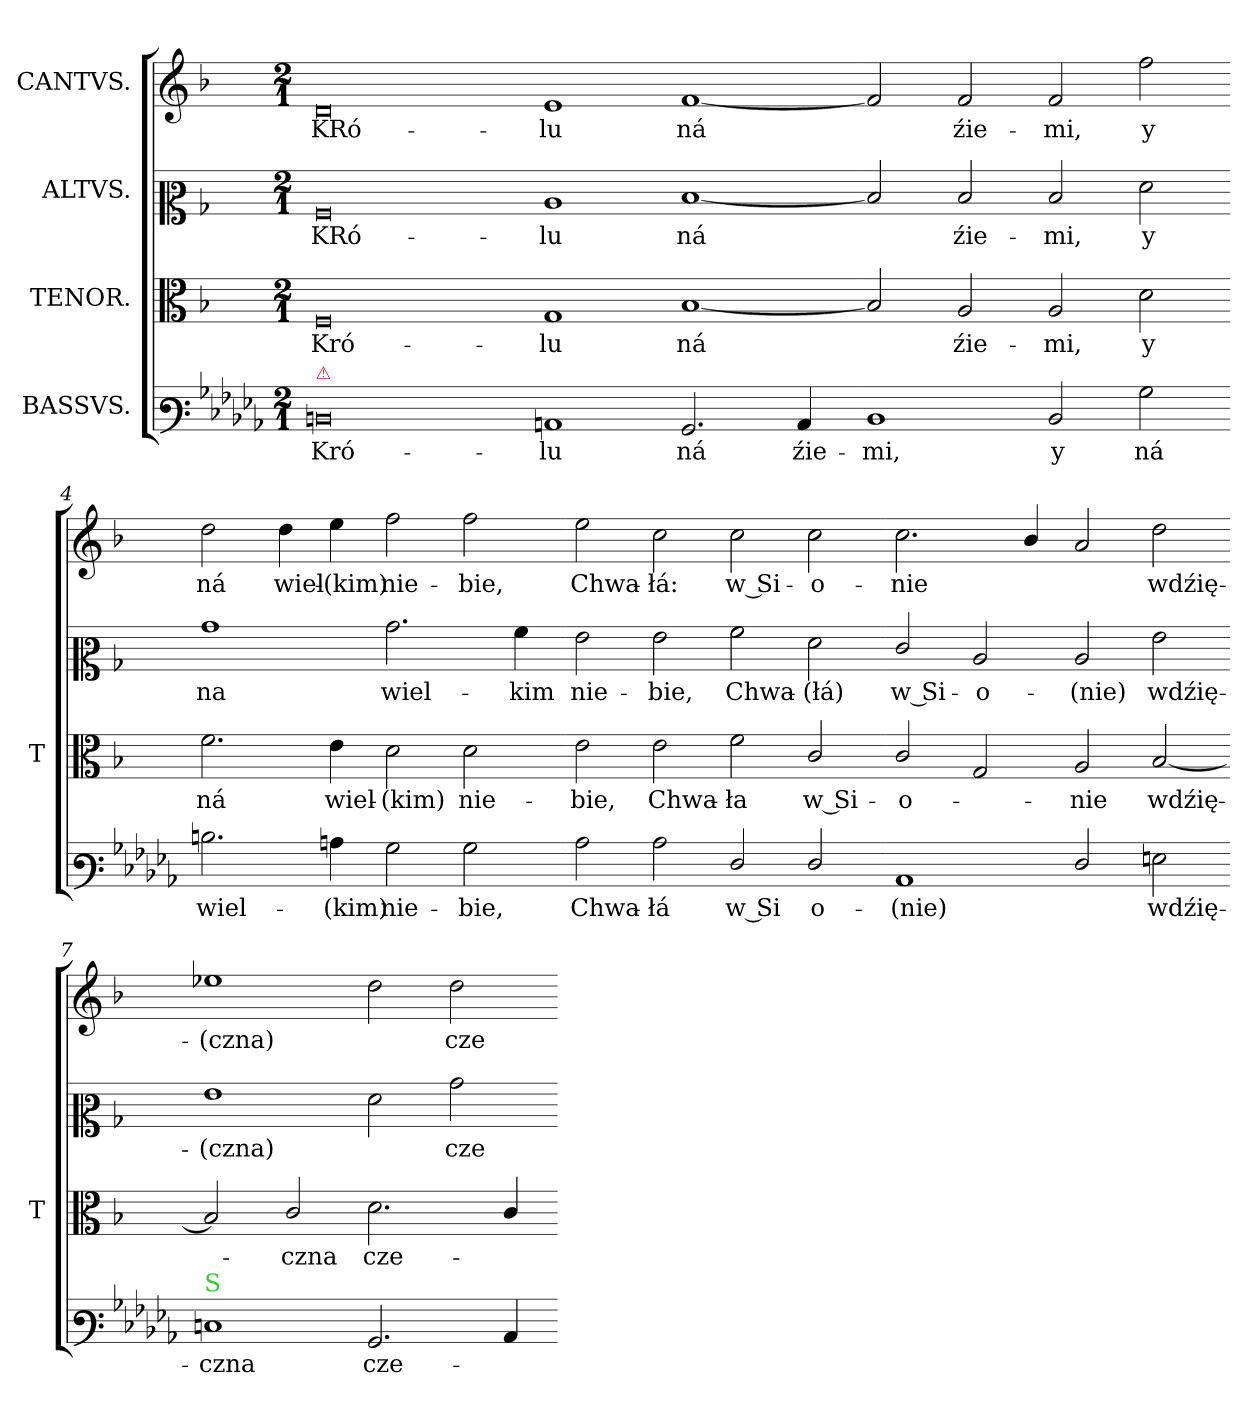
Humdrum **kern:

**kern	**text	**kern	**text	**kern	**text	**kern	**text
*part4	*part4	*part3	*part3	*part2	*part2	*part1	*part1
*staff4	*staff4	*staff3	*staff3	*staff2	*staff2	*staff1	*staff1
*I"BASSVS.	*	*I"TENOR.	*	*I"ALTVS.	*	*I"CANTVS.	*
*	*	*I'T	*	*	*	*	*
*clefF3	*	*clefC3	*	*clefC2	*	*clefG2	*
*k[b-e-a-d-g-c-]	*	*k[b-]	*	*k[b-]	*	*k[b-]	*
*M2/1	*	*M2/1	*	*M2/1	*	*M2/1	*
*MM300	*	*MM300	*	*MM300	*	*MM300	*
=1	=1	=1	=1	=1	=1	=1	=1
!LO:TX:a:color=crimson:t=⚠	!	!	!	!	!	!	!
0D/	Kró-	0F/	Kró-	0A/	KRó-	0d/	KRó-
=2-	=2-	=2-	=2-	=2-	=2-	=2-	=2-
1C/	-lu	1G/	-lu	1c/	-lu	1e/	-lu
2.BB-/	ná	[1B-/	ná	[1d/	ná	[1f/	ná
4C/	źie-	.	.	.	.	.	.
=3-	=3-	=3-	=3-	=3-	=3-	=3-	=3-
1D/	-mi,	2B-/]	.	2d/]	.	2f/]	.
.	.	2A/	źie-	2d/	źie-	2f/	źie-
2D/	y	2A/	-mi,	2d/	-mi,	2f/	-mi,
2B-\	ná	2d\	y	2f\	y	2ff\	y
=4-	=4-	=4-	=4-	=4-	=4-	=4-	=4-
2.d\	wiel-	2.f\	ná	1b-\	na	2dd\	ná
.	.	.	.	.	.	4dd\	wiel-
4c\	-(kim)	4e\	wiel-	.	.	4ee\	-(kim)
2B-\	nie-	2d\	-(kim)	2.b-\	wiel-	2ff\	nie-
2B-\	-bie,	2d\	nie-	.	.	2ff\	-bie,
.	.	.	.	4a\	-kim	.	.
=5-	=5-	=5-	=5-	=5-	=5-	=5-	=5-
2c\	Chwa-	2e\	-bie,	2g\	nie-	2ee\	Chwa-
2c\	-łá	2e\	Chwa-	2g\	-bie,	2cc\	-łá:
2F/	w Si	2f\	-ła	2a\	Chwa-	2cc\	w Si-
2F/	-o-	2c/	w Si-	2f\	-(łá)	2cc\	-o-
=6-	=6-	=6-	=6-	=6-	=6-	=6-	=6-
1C/	-(nie)	2c/	-o-	2e/	w Si-	2.cc\	-nie
.	.	2G/	.	2c/	-o-	.	.
.	.	.	.	.	.	4b-/	.
2F/	.	2A/	-nie	2c/	-(nie)	2a/	.
2G\	wdźię-	[2B-/	wdźię-	2g\	wdźię-	2dd\	wdźię-
=7-	=7-	=7-	=7-	=7-	=7-	=7-	=7-
!LO:TX:a:color=limegreen:t=S	!	!	!	!	!	!	!
1E/	-czna	2B-/]	.	1g\	-(czna)	1ee-X\	-(czna)
.	.	2c/	-czna	.	.	.	.
2.BB-/	cze-	2.d\	cze-	2f\	.	2dd\	.
.	.	.	.	2b-\	cze-	2dd\	cze-
4C/	.	4c/	.	.	.	.	.
=-	=-	=-	=-	=-	=-	=-	=-
*-	*-	*-	*-	*-	*-	*-	*-
